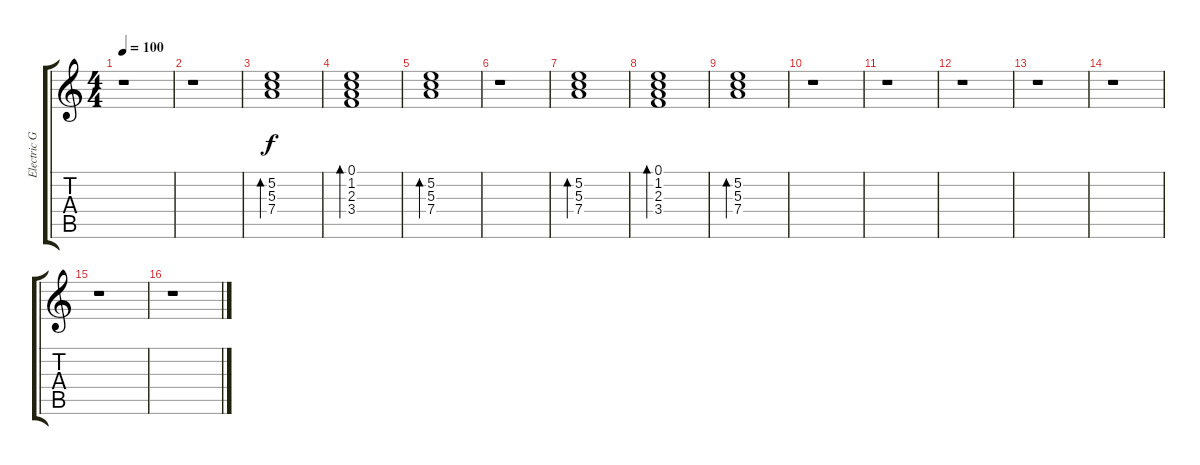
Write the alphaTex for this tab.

\track ("Electric Gtr. (Clean)" "Electric G") {instrument electricguitarmuted}
\staff {score tabs}
\tuning (E4 B3 G3 D3 A2 E2) {hide}
\ts (4 4)
\tempo 100
\clef g2
\ks c
r.1{dy f} |
r.1 |
(5.2 5.3 7.4).1{bd 240} |
(0.1 1.2 2.3 3.4).1{bd 240} |
(5.2 5.3 7.4).1{bd 240} |
r.1 |
(5.2 5.3 7.4).1{bd 240} |
(0.1 1.2 2.3 3.4).1{bd 240} |
(5.2 5.3 7.4).1{bd 240} |
r.1 |
r.1 |
r.1 |
r.1 |
r.1 |
r.1 |
r.1
